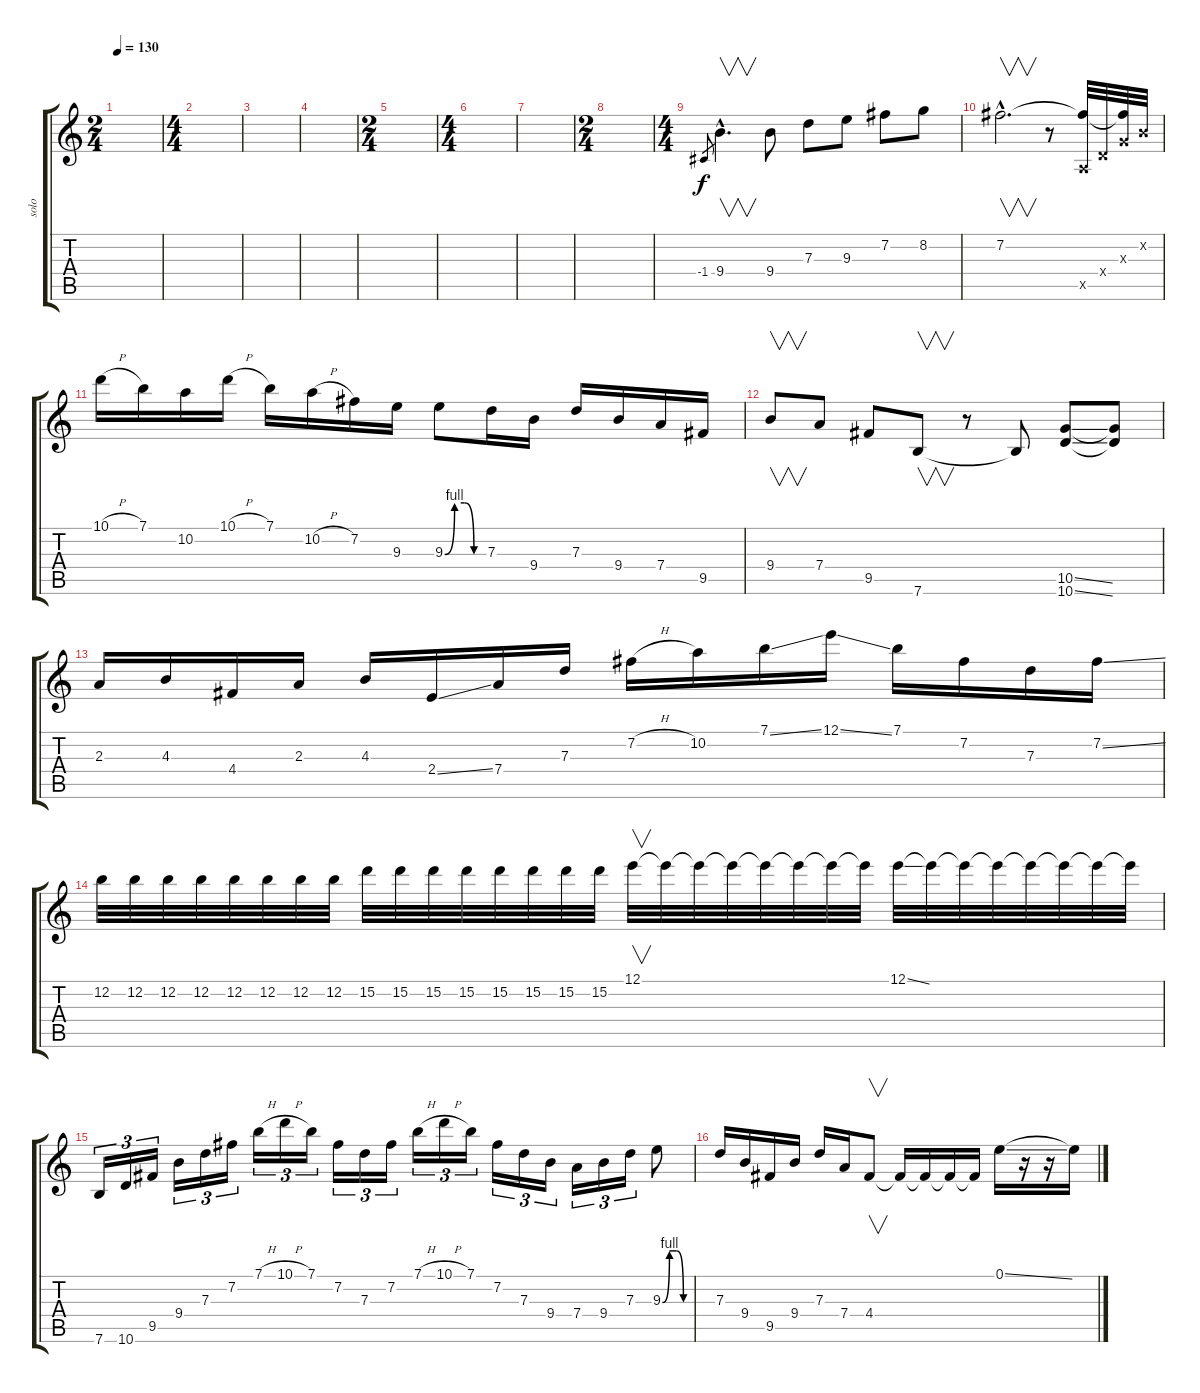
\track ("solo" "solo") {instrument overdrivenguitar}
\staff {score tabs}
\tuning (E4 B3 G3 D3 A2 E2) {hide}
\ts (2 4)
\tempo 130
\clef g2
\ks c
|
\ts (4 4)
|
|
|
\ts (2 4)
|
\ts (4 4)
|
|
\ts (2 4)
|
\ts (4 4)
-1.4.8{gr} 9.4{hac}.4{v d} 9.4.8 7.3.8 9.3.8 7.2.8 8.2.8 |
7.2{hac}.2{v d} r.8 (7.2{t} 0.5{x}).32 0.4{x}.32 (7.2{t} 0.3{x}).32 0.2{x}.32 |
10.1{h}.16 7.1.16 10.2.16 10.1{h}.16 7.1.16 10.2{h}.16 7.2.16 9.3.16 9.3{be (custom 0 0 15 4 30 4 45 0 60 0)}.8 7.3.16 9.4.16 7.3.16 9.4.16 7.4.16 9.5.16 |
9.4.8{v} 7.4.8 9.5.8 7.6.8{v} r.8 7.6{t}.8 (10.5{ss} 10.6{ss}).8 (10.5{t} 10.6{t}).8 |
2.3.16 4.3.16 4.4.16 2.3.16 4.3.16 2.4{ss}.16 7.4.16 7.3.16 7.2{h}.16 10.2.16 7.1{ss}.16 12.1{ss}.16 7.1.16 7.2.16 7.3.16 7.2{ss}.16 |
12.2.32 12.2.32 12.2.32 12.2.32 12.2.32 12.2.32 12.2.32 12.2.32 15.2.32 15.2.32 15.2.32 15.2.32 15.2.32 15.2.32 15.2.32 15.2.32 12.1.32{v} 12.1{t}.32 12.1{t}.32 12.1{t}.32 12.1{t}.32 12.1{t}.32 12.1{t}.32 12.1{t}.32 12.1{ss}.32 12.1{t}.32 12.1{t}.32 12.1{t}.32 12.1{t}.32 12.1{t}.32 12.1{t}.32 12.1{t}.32 |
7.6.16{tu (3 2)} 10.6.16{tu (3 2)} 9.5.16{tu (3 2)} 9.4.16{tu (3 2)} 7.3.16{tu (3 2)} 7.2.16{tu (3 2)} 7.1{h}.16{tu (3 2)} 10.1{h}.16{tu (3 2)} 7.1.16{tu (3 2)} 7.2.16{tu (3 2)} 7.3.16{tu (3 2)} 7.2.16{tu (3 2)} 7.1{h}.16{tu (3 2)} 10.1{h}.16{tu (3 2)} 7.1.16{tu (3 2)} 7.2.16{tu (3 2)} 7.3.16{tu (3 2)} 9.4.16{tu (3 2)} 7.4.16{tu (3 2)} 9.4.16{tu (3 2)} 7.3.16{tu (3 2)} 9.3{be (custom 0 0 15 4 30 4 45 0 60 0)}.8 |
7.3.16 9.4.16 9.5.16 9.4.16 7.3.16 7.4.16 4.4.8{v} 4.4{t}.16 4.4{t}.16 4.4{t}.16 4.4{t}.16 0.1{ss}.16 r.16 r.16 0.1{t}.16
